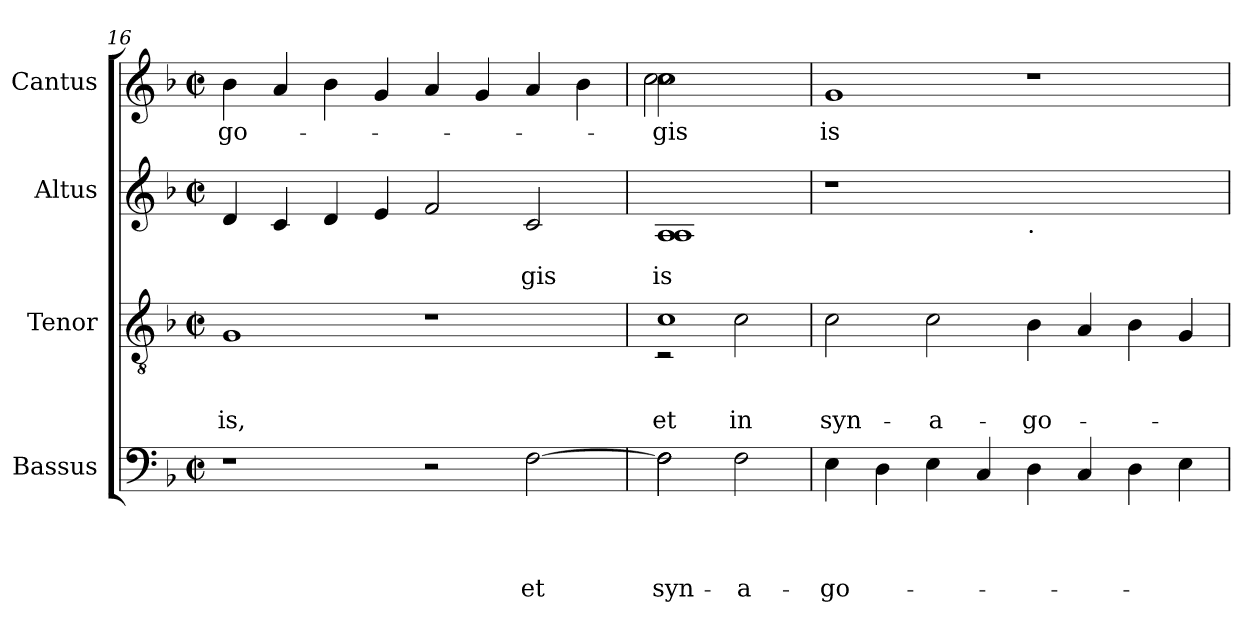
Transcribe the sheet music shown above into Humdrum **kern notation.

**kern	**text	**text	**text	**text	**kern	**text	**text	**text	**kern	**text	**text	**kern	**text
*part4	*part4	*part4	*part4	*part4	*part3	*part3	*part3	*part3	*part2	*part2	*part2	*part1	*part1
*staff4	*staff4	*staff4	*staff4	*staff4	*staff3	*staff3	*staff3	*staff3	*staff2	*staff2	*staff2	*staff1	*staff1
*I"Bassus	*	*	*	*	*I"Tenor	*	*	*	*I"Altus	*	*	*I"Cantus	*
*clefF4	*	*	*	*	*clefGv2	*	*	*	*clefG2	*	*	*clefG2	*
*k[b-]	*	*	*	*	*k[b-]	*	*	*	*k[b-]	*	*	*k[b-]	*
*F:	*	*	*	*	*F:	*	*	*	*F:	*	*	*F:	*
*M2/2	*	*	*	*	*M2/2	*	*	*	*M2/2	*	*	*M2/2	*
*met(c|)	*	*	*	*	*met(c|)	*	*	*	*met(c|)	*	*	*met(c|)	*
=16	=16	=16	=16	=16	=16	=16	=16	=16	=16	=16	=16	=16	=16
!	!	!	!	!	!	!	!	!LO:LY:b	!	!	!	!	!LO:LY:b
1r	.	.	.	.	1G	.	.	-is,	4d/	.	.	4b-\	-go-
.	.	.	.	.	.	.	.	.	4c/	.	.	4a/	.
.	.	.	.	.	.	.	.	.	4d/	.	.	4b-\	.
.	.	.	.	.	.	.	.	.	4e/	.	.	4g/	.
2r	.	.	.	.	1r	.	.	.	2f/	.	.	4a/	.
.	.	.	.	.	.	.	.	.	.	.	.	4g/	.
!	!	!	!	!LO:LY:b	!	!	!	!	!	!	!LO:LY:b	!	!
[>2F\	.	.	.	et	.	.	.	.	2c/	.	-gis	4a/	.
.	.	.	.	.	.	.	.	.	.	.	.	4b-\	.
=17	=17	=17	=17	=17	=17	=17	=17	=17	=17	=17	=17	=17	=17
*^	*	*	*	*	*	*	*	*	*	*	*	*	*
!	!	!	!	!	!LO:LY:b	!	!	!	!	!	!	!	!	!
*	*^	*	*	*	*	*	*	*	*	*	*	*	*	*
!	!	!	!	!	!	!LO:LY:b	!	!	!	!LO:LY:b	!	!	!LO:LY:b	!	!LO:LY:b
*	*	*	*	*	*	*	*^	*	*	*	*	*	*	*^	*
*	*	*	*	*	*	*	*	*	*	*	*	*	*	*	*	*^	*
!	!	!	!	!	!	!	!	!	!	!	!	!	!	!	!	!	!	!LO:LY:b
2F\]	2F\	2F\	.	.	.	syn-	1c	2rC	.	.	et	1A 1A	.	-is	1cc	2cc\	2cc\	-gis
!	!	!	!	!	!	!LO:LY:b	!	!	!	!	!LO:LY:b	!	!	!	!	!	!	!
2F\	2ryy	2ryy	.	.	.	a-	.	2c\	.	.	in	.	.	.	.	2ryy	2ryy	.
!!LO:LB:g=z
=18	=18	=18	=18	=18	=18	=18	=18	=18	=18	=18	=18	=18	=18	=18	=18	=18	=18	=18
!	!	!	!	!	!	!LO:LY:b	!	!	!	!	!LO:LY:b	!	!	!	!	!	!	!LO:LY:b
*v	*v	*v	*	*	*	*	*	*	*	*	*	*	*	*	*v	*v	*v	*
*	*	*	*	*	*v	*v	*	*	*	*	*	*	*	*
4E\	.	.	.	-go-	2c\	.	.	syn-	1r	.	.	1g	is
4D\	.	.	.	.	.	.	.	.	.	.	.	.	.
!	!	!	!	!	!	!	!	!LO:LY:b	!	!	!	!	!
4E\	.	.	.	.	2c\	.	.	-a-	.	.	.	.	.
4C/	.	.	.	.	.	.	.	.	.	.	.	.	.
!	!	!	!	!	!	!	!	!	!LO:TX:b:t=.	!	!	!	!
!	!	!	!	!	!	!	!	!LO:LY:b	!	!	!	!	!
4D\	.	.	.	.	4B-\	.	.	-go-	1ryy	.	.	1r	.
4C/	.	.	.	.	4A/	.	.	.	.	.	.	.	.
4D\	.	.	.	.	4B-\	.	.	.	.	.	.	.	.
4E\	.	.	.	.	4G/	.	.	.	.	.	.	.	.
=	=	=	=	=	=	=	=	=	=	=	=	=	=
*-	*-	*-	*-	*-	*-	*-	*-	*-	*-	*-	*-	*-	*-
